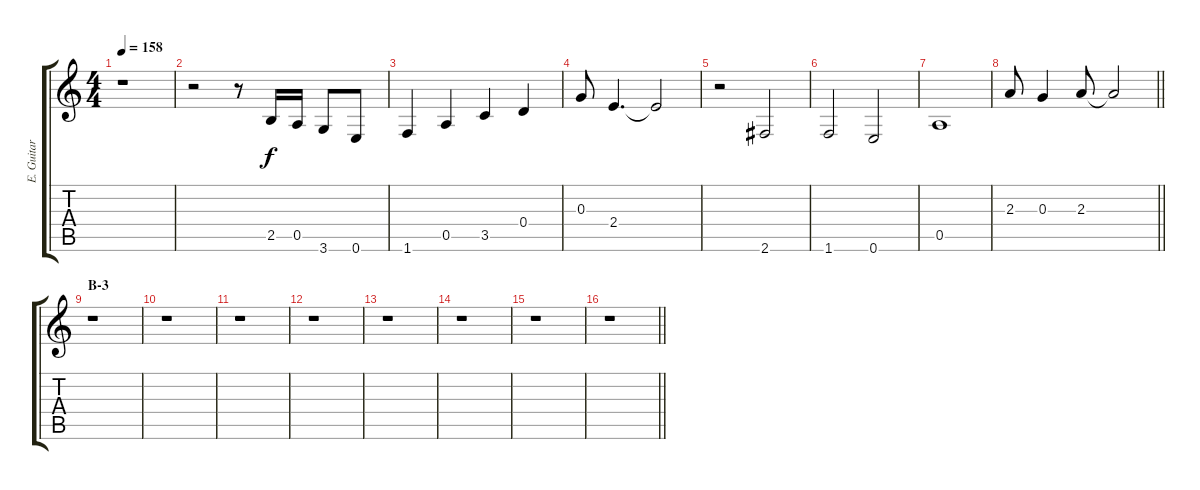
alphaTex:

\track ("E. Guitar I" "E. Guitar ") {instrument overdrivenguitar}
\staff {score tabs}
\tuning (E4 B3 G3 D3 A2 E2) {hide}
\ts (4 4)
\tempo 158
\clef g2
\ks c
r.1{dy f} |
r.2 r.8 2.5.16 0.5.16 3.6.8 0.6.8 |
1.6.4 0.5.4 3.5.4 0.4.4 |
0.3.8 2.4.4{d} 2.4{t}.2 |
r.2 2.6.2 |
1.6.2 0.6.2 |
0.5.1 |
\barLineRight lightlight
2.3.8 0.3.4 2.3.8 2.3{t}.2 |
\section ("" "B-3")
r.1 |
r.1 |
r.1 |
r.1 |
r.1 |
r.1 |
r.1 |
\barLineRight lightlight
r.1
